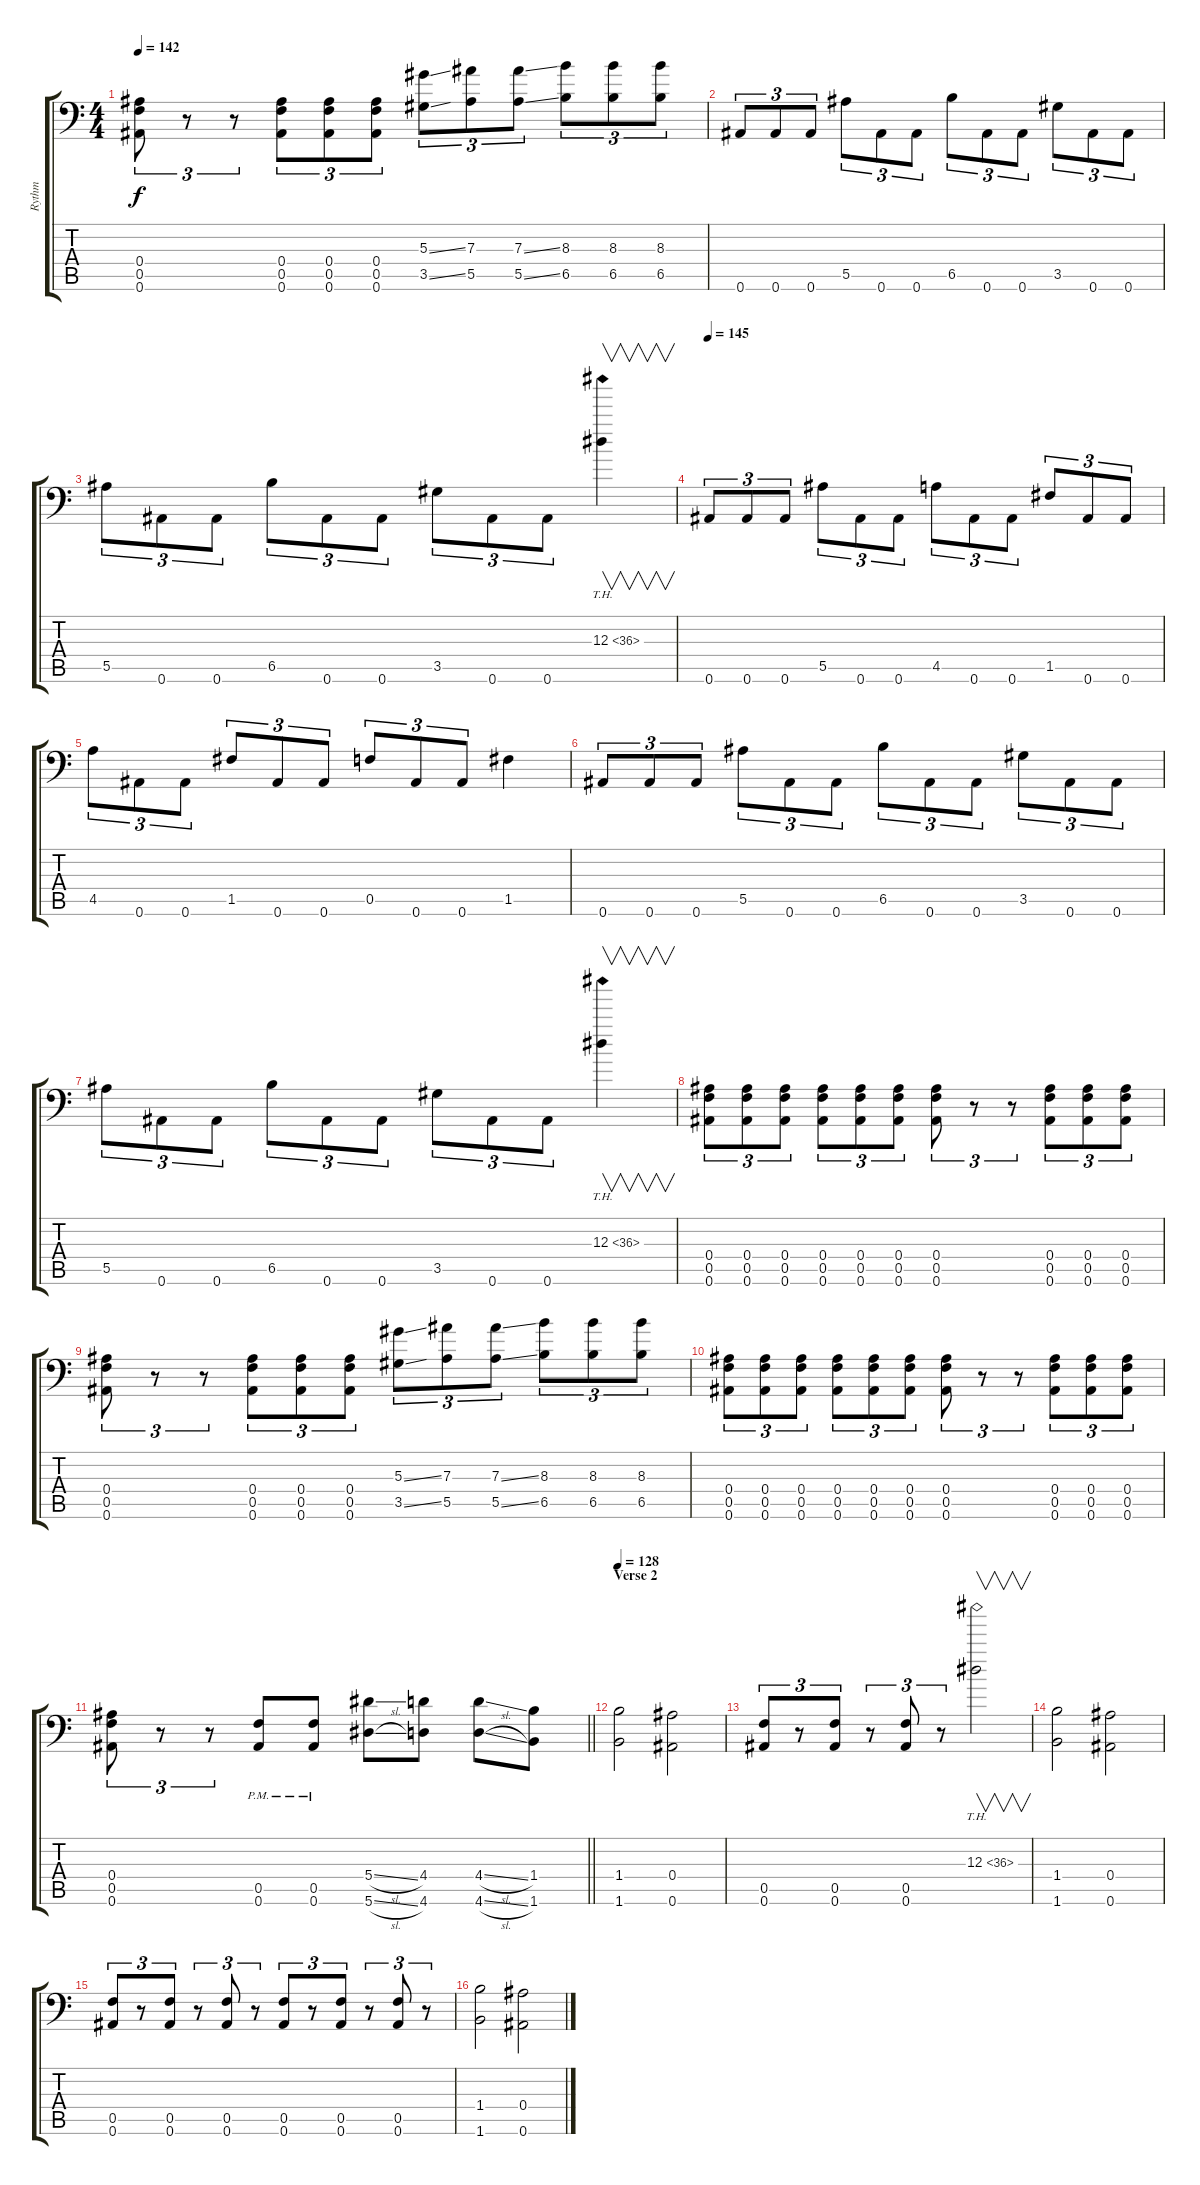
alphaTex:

\track ("Rythm" "Rythm") {instrument distortionguitar}
\staff {score tabs}
\tuning (C4 G3 Eb3 Bb2 F2 Bb1) {hide}
\ts (4 4)
\tempo 142
\clef f4
\ks c
(0.4 0.5 0.6).8{tu (3 2) dy f} r.8{tu (3 2)} r.8{tu (3 2)} (0.4 0.5 0.6).8{tu (3 2)} (0.4 0.5 0.6).8{tu (3 2)} (0.4 0.5 0.6).8{tu (3 2)} (5.3{ss} 3.5{ss}).8{tu (3 2)} (7.3 5.5).8{tu (3 2)} (7.3{ss} 5.5{ss}).8{tu (3 2)} (8.3 6.5).8{tu (3 2)} (8.3 6.5).8{tu (3 2)} (8.3 6.5).8{tu (3 2)} |
0.6.8{tu (3 2)} 0.6.8{tu (3 2)} 0.6.8{tu (3 2)} 5.5.8{tu (3 2)} 0.6.8{tu (3 2)} 0.6.8{tu (3 2)} 6.5.8{tu (3 2)} 0.6.8{tu (3 2)} 0.6.8{tu (3 2)} 3.5.8{tu (3 2)} 0.6.8{tu (3 2)} 0.6.8{tu (3 2)} |
5.5.8{tu (3 2)} 0.6.8{tu (3 2)} 0.6.8{tu (3 2)} 6.5.8{tu (3 2)} 0.6.8{tu (3 2)} 0.6.8{tu (3 2)} 3.5.8{tu (3 2)} 0.6.8{tu (3 2)} 0.6.8{tu (3 2)} 12.3{th 24}.4{v} |
\tempo 145
0.6.8{tu (3 2)} 0.6.8{tu (3 2)} 0.6.8{tu (3 2)} 5.5.8{tu (3 2)} 0.6.8{tu (3 2)} 0.6.8{tu (3 2)} 4.5.8{tu (3 2)} 0.6.8{tu (3 2)} 0.6.8{tu (3 2)} 1.5.8{tu (3 2)} 0.6.8{tu (3 2)} 0.6.8{tu (3 2)} |
4.5.8{tu (3 2)} 0.6.8{tu (3 2)} 0.6.8{tu (3 2)} 1.5.8{tu (3 2)} 0.6.8{tu (3 2)} 0.6.8{tu (3 2)} 0.5.8{tu (3 2)} 0.6.8{tu (3 2)} 0.6.8{tu (3 2)} 1.5.4 |
0.6.8{tu (3 2)} 0.6.8{tu (3 2)} 0.6.8{tu (3 2)} 5.5.8{tu (3 2)} 0.6.8{tu (3 2)} 0.6.8{tu (3 2)} 6.5.8{tu (3 2)} 0.6.8{tu (3 2)} 0.6.8{tu (3 2)} 3.5.8{tu (3 2)} 0.6.8{tu (3 2)} 0.6.8{tu (3 2)} |
5.5.8{tu (3 2)} 0.6.8{tu (3 2)} 0.6.8{tu (3 2)} 6.5.8{tu (3 2)} 0.6.8{tu (3 2)} 0.6.8{tu (3 2)} 3.5.8{tu (3 2)} 0.6.8{tu (3 2)} 0.6.8{tu (3 2)} 12.3{th 24}.4{v} |
(0.4 0.5 0.6).8{tu (3 2)} (0.4 0.5 0.6).8{tu (3 2)} (0.4 0.5 0.6).8{tu (3 2)} (0.4 0.5 0.6).8{tu (3 2)} (0.4 0.5 0.6).8{tu (3 2)} (0.4 0.5 0.6).8{tu (3 2)} (0.4 0.5 0.6).8{tu (3 2)} r.8{tu (3 2)} r.8{tu (3 2)} (0.4 0.5 0.6).8{tu (3 2)} (0.4 0.5 0.6).8{tu (3 2)} (0.4 0.5 0.6).8{tu (3 2)} |
(0.4 0.5 0.6).8{tu (3 2)} r.8{tu (3 2)} r.8{tu (3 2)} (0.4 0.5 0.6).8{tu (3 2)} (0.4 0.5 0.6).8{tu (3 2)} (0.4 0.5 0.6).8{tu (3 2)} (5.3{ss} 3.5{ss}).8{tu (3 2)} (7.3 5.5).8{tu (3 2)} (7.3{ss} 5.5{ss}).8{tu (3 2)} (8.3 6.5).8{tu (3 2)} (8.3 6.5).8{tu (3 2)} (8.3 6.5).8{tu (3 2)} |
(0.4 0.5 0.6).8{tu (3 2)} (0.4 0.5 0.6).8{tu (3 2)} (0.4 0.5 0.6).8{tu (3 2)} (0.4 0.5 0.6).8{tu (3 2)} (0.4 0.5 0.6).8{tu (3 2)} (0.4 0.5 0.6).8{tu (3 2)} (0.4 0.5 0.6).8{tu (3 2)} r.8{tu (3 2)} r.8{tu (3 2)} (0.4 0.5 0.6).8{tu (3 2)} (0.4 0.5 0.6).8{tu (3 2)} (0.4 0.5 0.6).8{tu (3 2)} |
\barLineRight lightlight
(0.4 0.5 0.6).8{tu (3 2)} r.8{tu (3 2)} r.8{tu (3 2)} (0.5{pm} 0.6{pm}).8 (0.5{pm} 0.6{pm}).8 (5.4{sl} 5.6{sl}).8 (4.4 4.6).8 (4.4{sl} 4.6{sl}).8 (1.4 1.6).8 |
\section ("" "Verse 2")
\tempo 128
(1.4 1.6).2 (0.4 0.6).2 |
(0.5 0.6).8{tu (3 2)} r.8{tu (3 2)} (0.5 0.6).8{tu (3 2)} r.8{tu (3 2)} (0.5 0.6).8{tu (3 2)} r.8{tu (3 2)} 12.3{th 24}.2{v} |
(1.4 1.6).2 (0.4 0.6).2 |
(0.5 0.6).8{tu (3 2)} r.8{tu (3 2)} (0.5 0.6).8{tu (3 2)} r.8{tu (3 2)} (0.5 0.6).8{tu (3 2)} r.8{tu (3 2)} (0.5 0.6).8{tu (3 2)} r.8{tu (3 2)} (0.5 0.6).8{tu (3 2)} r.8{tu (3 2)} (0.5 0.6).8{tu (3 2)} r.8{tu (3 2)} |
(1.4 1.6).2 (0.4 0.6).2
